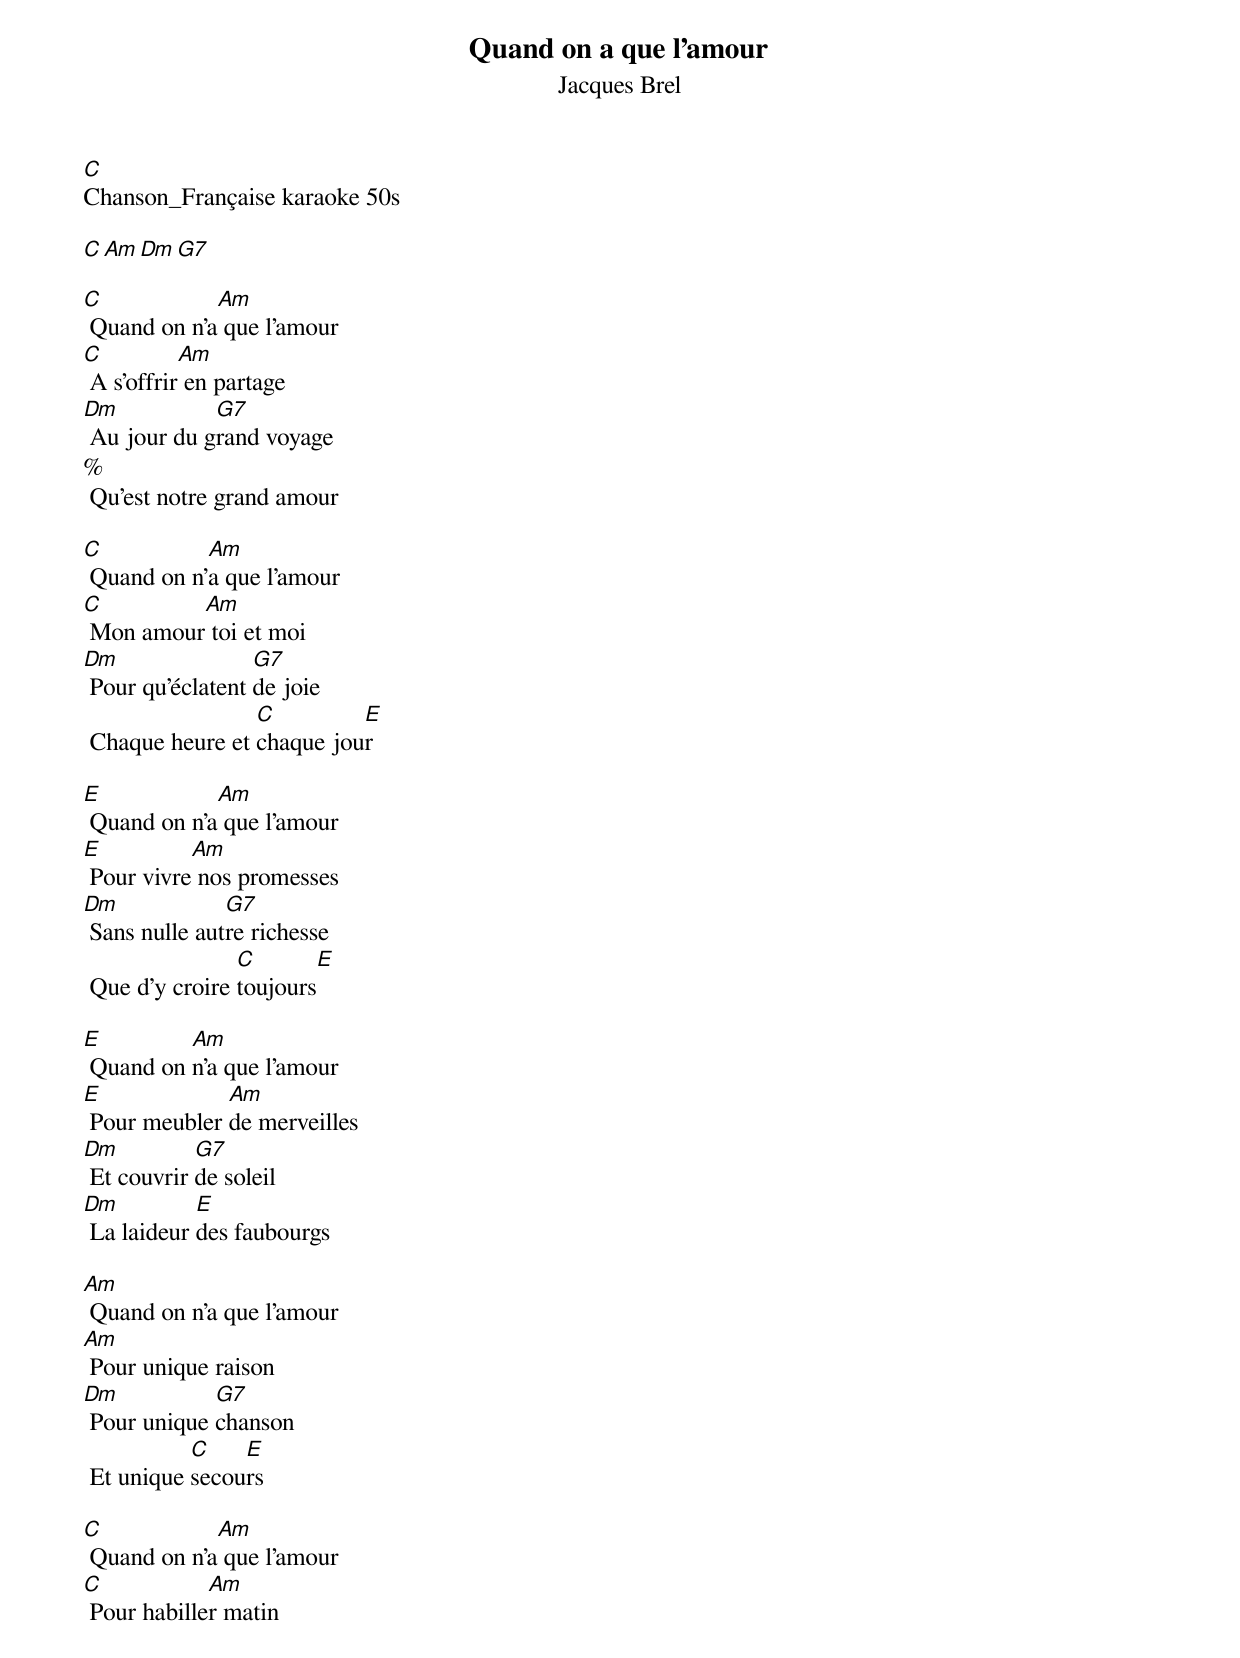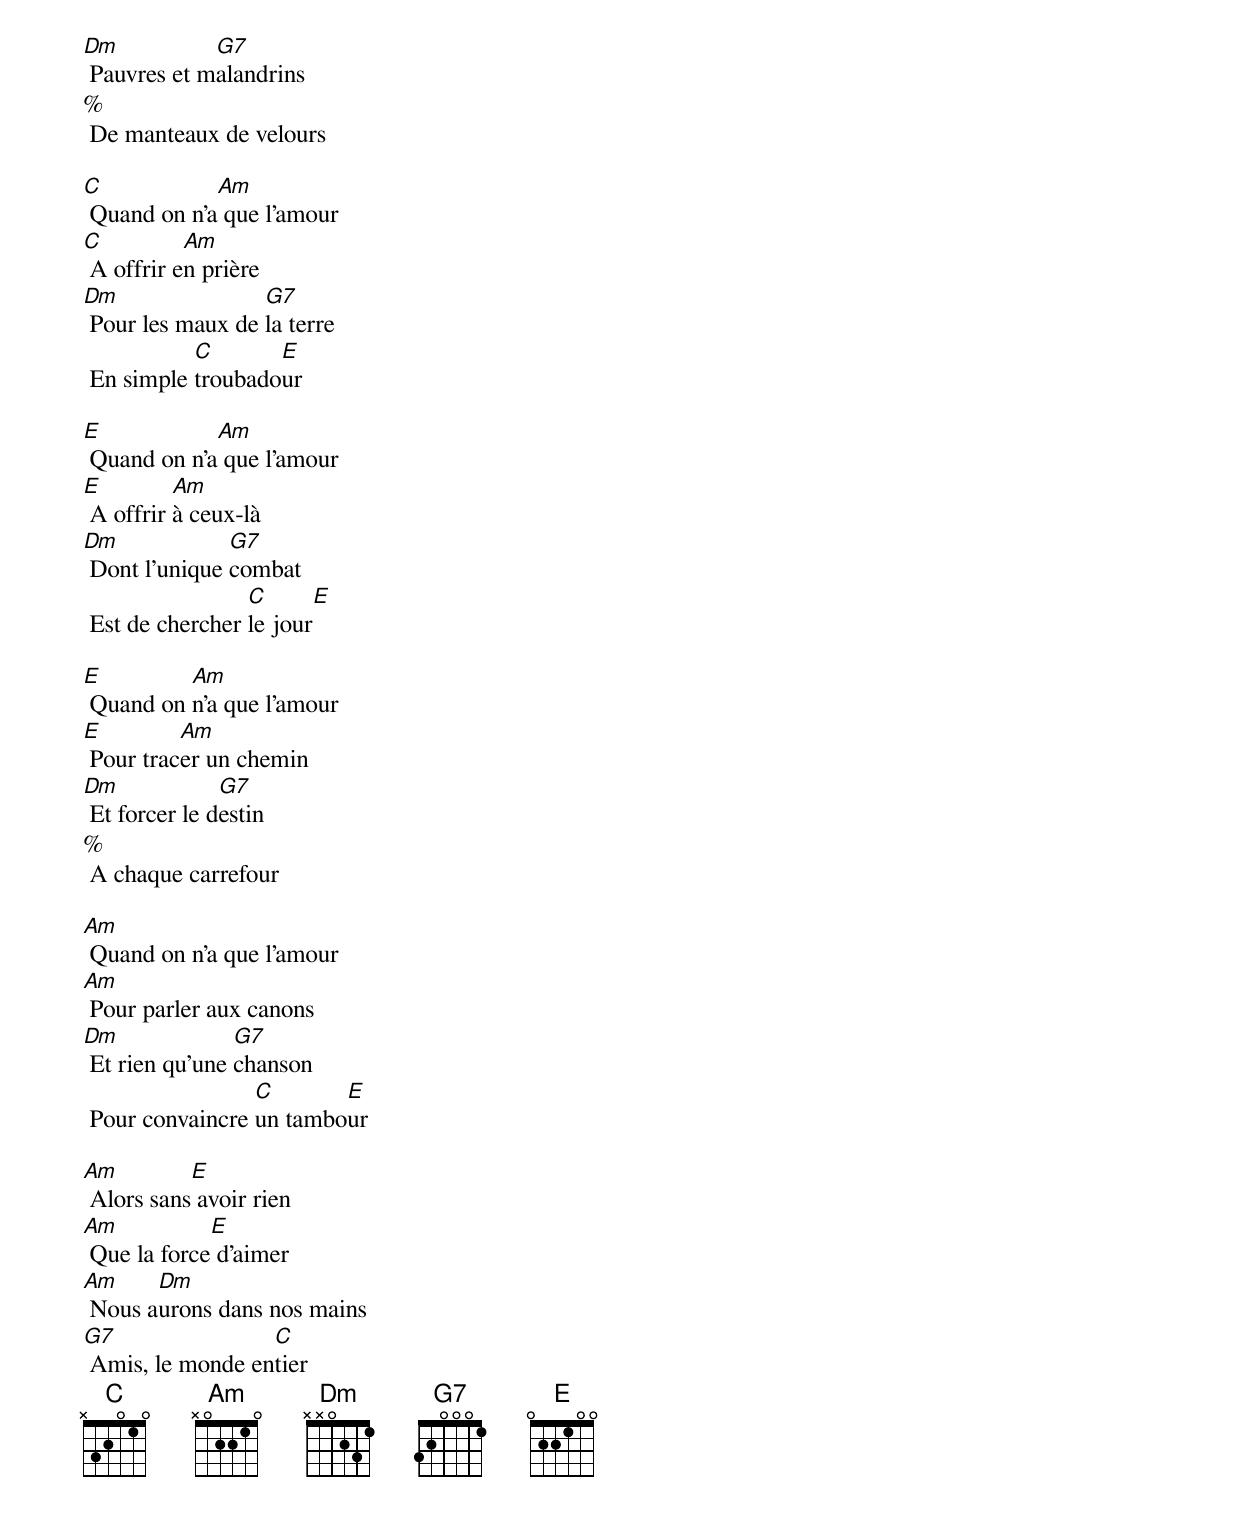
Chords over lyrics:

Quand on a que l'amour
Jacques Brel
C
Chanson_Française karaoke 50s

C Am Dm G7

C            Am
 Quand on n'a que l'amour
C          Am
 A s'offrir en partage
Dm           G7
 Au jour du grand voyage
%
 Qu'est notre grand amour

C           Am
 Quand on n'a que l'amour
C         Am
 Mon amour toi et moi
Dm                G7
 Pour qu'éclatent de joie
                 C         E
 Chaque heure et chaque jour

E            Am
 Quand on n'a que l'amour
E          Am
 Pour vivre nos promesses
Dm             G7
 Sans nulle autre richesse
                C       E
 Que d'y croire toujours

E         Am
 Quand on n'a que l'amour
E             Am
 Pour meubler de merveilles
Dm          G7
 Et couvrir de soleil
Dm          E
 La laideur des faubourgs

Am
 Quand on n'a que l'amour
Am
 Pour unique raison
Dm           G7
 Pour unique chanson
           C    E
 Et unique secours

C            Am
 Quand on n'a que l'amour
C            Am
 Pour habiller matin
Dm           G7
 Pauvres et malandrins
%
 De manteaux de velours

C            Am
 Quand on n'a que l'amour
C          Am
 A offrir en prière
Dm                G7
 Pour les maux de la terre
           C       E
 En simple troubadour

E            Am
 Quand on n'a que l'amour
E         Am
 A offrir à ceux-là
Dm             G7
 Dont l'unique combat
                 C       E
 Est de chercher le jour

E         Am
 Quand on n'a que l'amour
E         Am
 Pour tracer un chemin
Dm             G7
 Et forcer le destin
%
 A chaque carrefour

Am
 Quand on n'a que l'amour
Am
 Pour parler aux canons
Dm              G7
 Et rien qu'une chanson
                 C       E
 Pour convaincre un tambour

Am         E
 Alors sans avoir rien
Am           E
 Que la force d'aimer
Am     Dm
 Nous aurons dans nos mains
G7                C
 Amis, le monde entier
